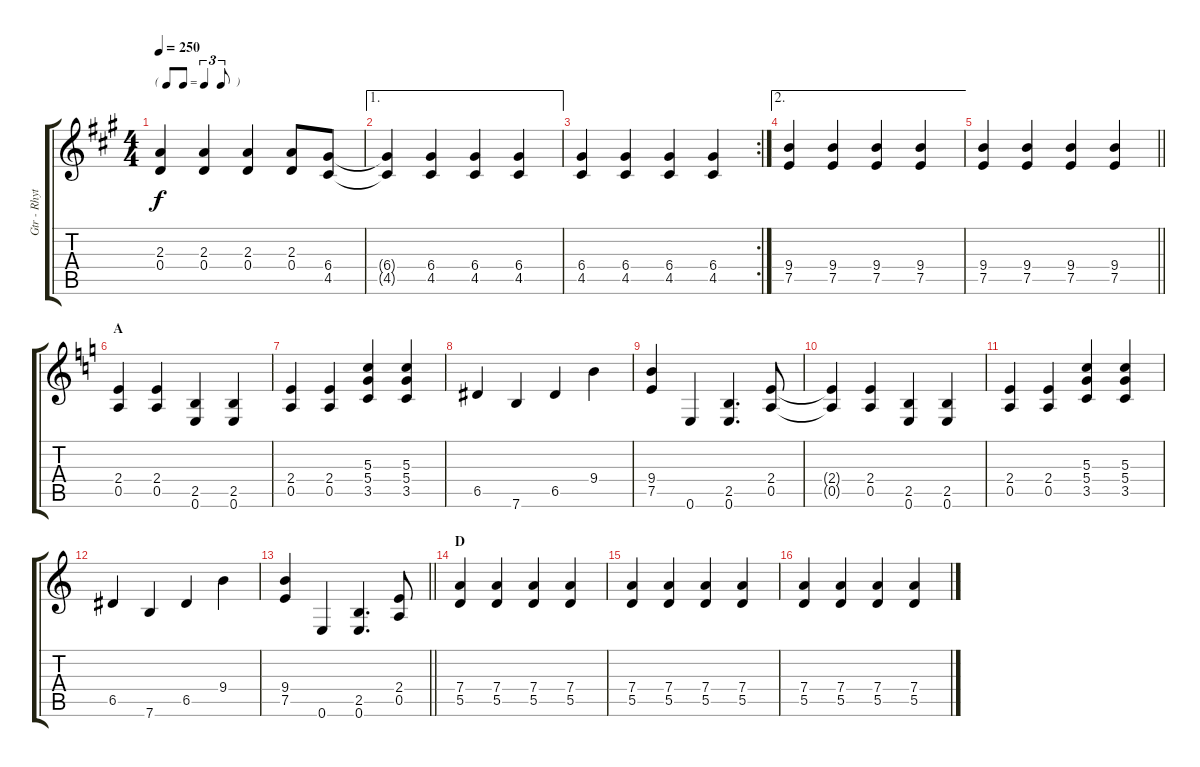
\track ("Gtr - Rhythm" "Gtr - Rhyt") {instrument overdrivenguitar}
\staff {score tabs}
\tuning (E4 B3 G3 D3 A2 E2) {hide}
\ts (4 4)
\tf triplet8th
\tempo 250
\clef g2
\ks f#minor
(2.3 0.4).4{dy f} (2.3 0.4).4 (2.3 0.4).4 (2.3 0.4).8 (6.4 4.5).8 |
\ae 1
(6.4{t} 4.5{t}).4 (6.4 4.5).4 (6.4 4.5).4 (6.4 4.5).4 |
\rc 2
(6.4 4.5).4 (6.4 4.5).4 (6.4 4.5).4 (6.4 4.5).4 |
\ae 2
(9.4 7.5).4 (9.4 7.5).4 (9.4 7.5).4 (9.4 7.5).4 |
\barLineRight lightlight
(9.4 7.5).4 (9.4 7.5).4 (9.4 7.5).4 (9.4 7.5).4 |
\section ("" "A")
\ks aminor
(2.4 0.5).4 (2.4 0.5).4 (2.5 0.6).4 (2.5 0.6).4 |
(2.4 0.5).4 (2.4 0.5).4 (5.3 5.4 3.5).4 (5.3 5.4 3.5).4 |
6.5.4 7.6.4 6.5.4 9.4.4 |
(9.4 7.5).4 0.6.4 (2.5 0.6).4{d} (2.4 0.5).8 |
(2.4{t} 0.5{t}).4 (2.4 0.5).4 (2.5 0.6).4 (2.5 0.6).4 |
(2.4 0.5).4 (2.4 0.5).4 (5.3 5.4 3.5).4 (5.3 5.4 3.5).4 |
6.5.4 7.6.4 6.5.4 9.4.4 |
\barLineRight lightlight
(9.4 7.5).4 0.6.4 (2.5 0.6).4{d} (2.4 0.5).8 |
\section ("" "D")
(7.4 5.5).4 (7.4 5.5).4 (7.4 5.5).4 (7.4 5.5).4 |
(7.4 5.5).4 (7.4 5.5).4 (7.4 5.5).4 (7.4 5.5).4 |
(7.4 5.5).4 (7.4 5.5).4 (7.4 5.5).4 (7.4 5.5).4
